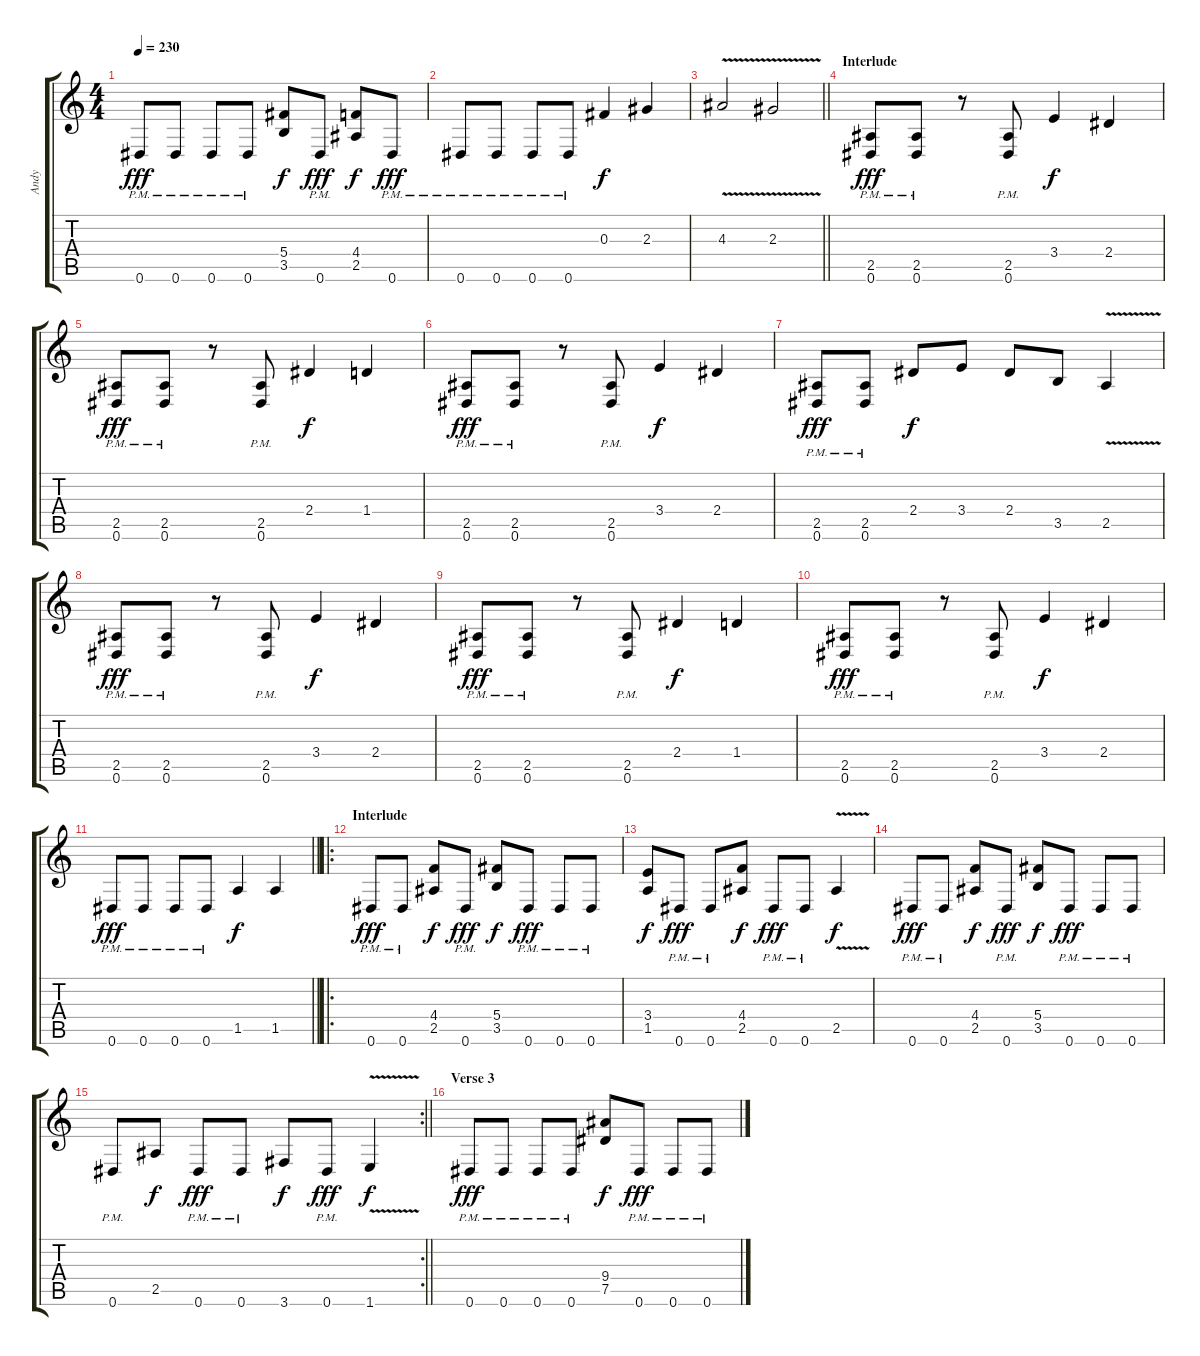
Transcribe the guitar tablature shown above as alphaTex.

\track ("Andy" "Andy") {instrument distortionguitar}
\staff {score tabs}
\tuning (Eb4 Bb3 Gb3 Db3 Ab2 Eb2) {hide}
\ts (4 4)
\tempo 230
\clef g2
\ks c
0.6{pm}.8{dy fff} 0.6{pm}.8 0.6{pm}.8 0.6{pm}.8 (5.4 3.5).8{dy f} 0.6{pm}.8{dy fff} (4.4 2.5).8{dy f} 0.6{pm}.8{dy fff} |
0.6{pm}.8 0.6{pm}.8 0.6{pm}.8 0.6{pm}.8 0.3.4{dy f} 2.3.4 |
\barLineRight lightlight
4.3{v}.2 2.3{v}.2 |
\section ("" "Interlude")
(2.5{pm} 0.6{pm}).8{dy fff} (2.5{pm} 0.6{pm}).8 r.8 (2.5{pm} 0.6{pm}).8 3.4.4{dy f} 2.4.4 |
(2.5{pm} 0.6{pm}).8{dy fff} (2.5{pm} 0.6{pm}).8 r.8 (2.5{pm} 0.6{pm}).8 2.4.4{dy f} 1.4.4 |
(2.5{pm} 0.6{pm}).8{dy fff} (2.5{pm} 0.6{pm}).8 r.8 (2.5{pm} 0.6{pm}).8 3.4.4{dy f} 2.4.4 |
(2.5{pm} 0.6{pm}).8{dy fff} (2.5{pm} 0.6{pm}).8 2.4.8{dy f} 3.4.8 2.4.8 3.5.8 2.5{v}.4 |
(2.5{pm} 0.6{pm}).8{dy fff} (2.5{pm} 0.6{pm}).8 r.8 (2.5{pm} 0.6{pm}).8 3.4.4{dy f} 2.4.4 |
(2.5{pm} 0.6{pm}).8{dy fff} (2.5{pm} 0.6{pm}).8 r.8 (2.5{pm} 0.6{pm}).8 2.4.4{dy f} 1.4.4 |
(2.5{pm} 0.6{pm}).8{dy fff} (2.5{pm} 0.6{pm}).8 r.8 (2.5{pm} 0.6{pm}).8 3.4.4{dy f} 2.4.4 |
\barLineRight lightlight
0.6{pm}.8{dy fff} 0.6{pm}.8 0.6{pm}.8 0.6{pm}.8 1.5.4{dy f} 1.5.4 |
\ro
\section ("" "Interlude")
0.6{pm}.8{dy fff} 0.6{pm}.8 (4.4 2.5).8{dy f} 0.6{pm}.8{dy fff} (5.4 3.5).8{dy f} 0.6{pm}.8{dy fff} 0.6{pm}.8 0.6{pm}.8 |
(3.4 1.5).8{dy f} 0.6{pm}.8{dy fff} 0.6{pm}.8 (4.4 2.5).8{dy f} 0.6{pm}.8{dy fff} 0.6{pm}.8 2.5{v}.4{dy f} |
0.6{pm}.8{dy fff} 0.6{pm}.8 (4.4 2.5).8{dy f} 0.6{pm}.8{dy fff} (5.4 3.5).8{dy f} 0.6{pm}.8{dy fff} 0.6{pm}.8 0.6{pm}.8 |
\rc 2
\barLineRight lightlight
0.6{pm}.8 2.5.8{dy f} 0.6{pm}.8{dy fff} 0.6{pm}.8 3.6.8{dy f} 0.6{pm}.8{dy fff} 1.6{v}.4{dy f} |
\section ("" "Verse 3")
0.6{pm}.8{dy fff} 0.6{pm}.8 0.6{pm}.8 0.6{pm}.8 (9.4 7.5).8{dy f} 0.6{pm}.8{dy fff} 0.6{pm}.8 0.6{pm}.8
